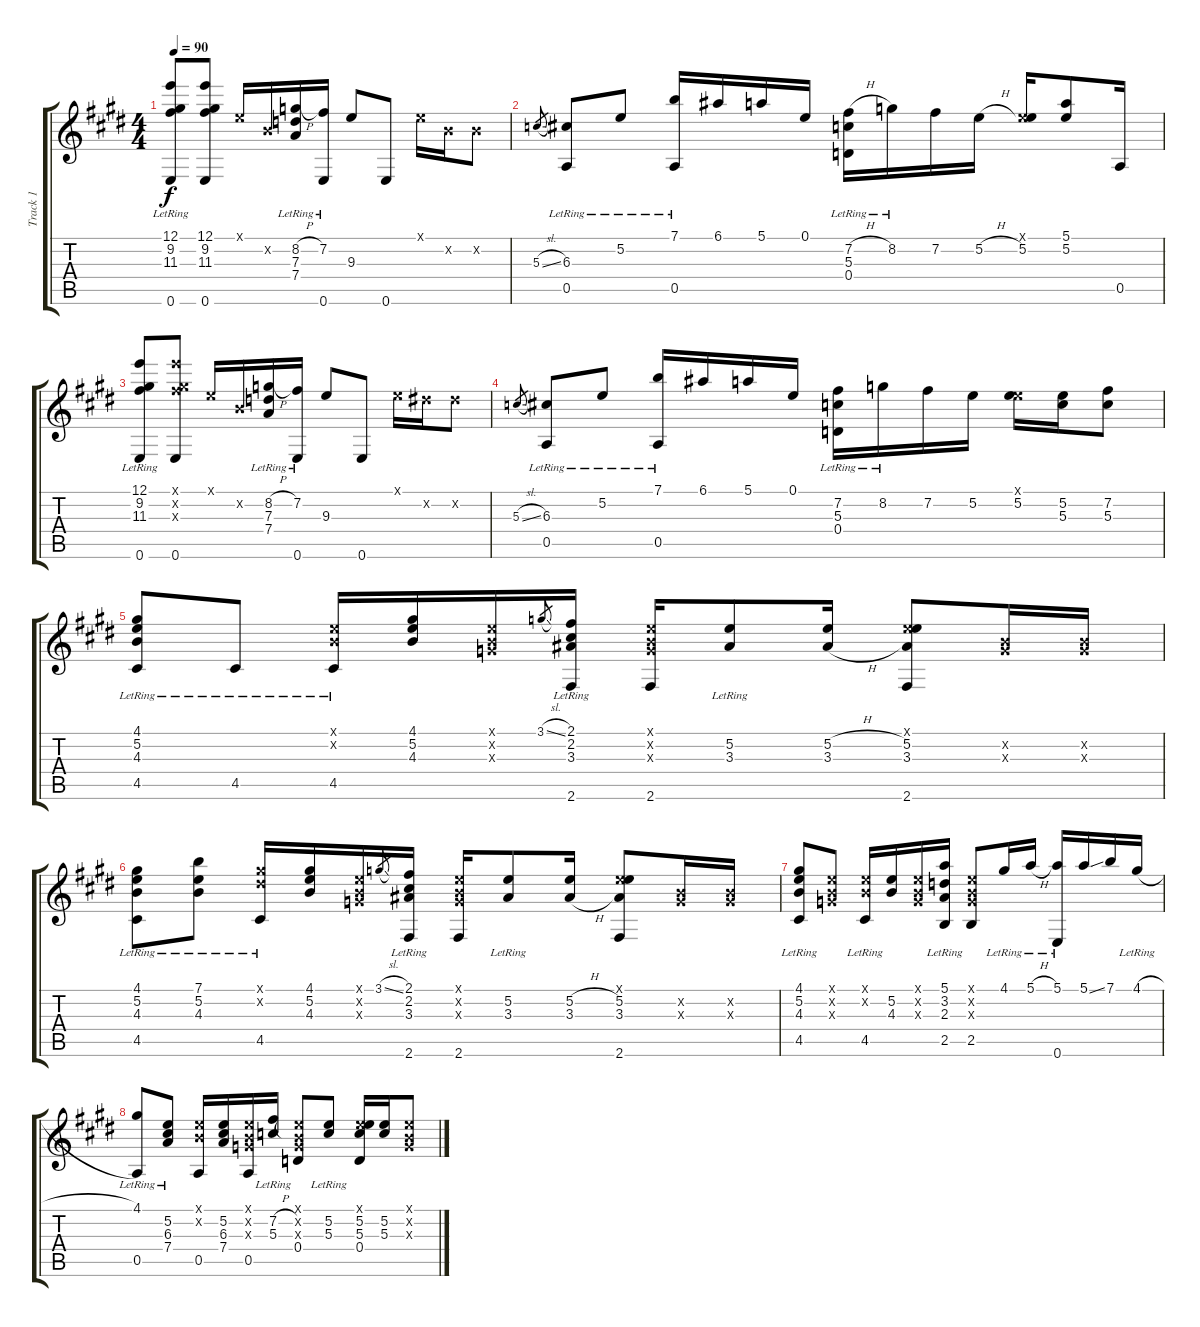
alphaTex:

\track ("Track 1" "Track 1") {instrument acousticguitarsteel}
\staff {score tabs}
\tuning (E4 B3 G3 D3 A2 E2) {hide}
\ts (4 4)
\tempo 90
\clef g2
\ks e
(12.1{lr} 9.2 11.3 0.6).8{dy f} (12.1 9.2 11.3 0.6).8 0.1{x}.16 0.2{x}.16 (8.2{h lr} 7.3 7.4).16 (7.2{lr} 0.6).16 9.3.8 0.6.8 0.1{x}.16 0.2{x}.16 0.2{x}.8 |
5.3{sl}.8{gr} (6.3{lr} 0.5).8 5.2{lr}.8 (7.1{lr} 0.5).16 6.1.16 5.1.16 0.1.16 (7.2{h lr} 5.3 0.4).16 8.2{lr}.16 7.2.16 5.2{h}.16 (0.1{x} 5.2).16 (5.1 5.2).8 0.5.16 |
(12.1{lr} 9.2 11.3 0.6).8 (12.1{x} 9.2{x} 11.3{x} 0.6).8 0.1{x}.16 0.2{x}.16 (8.2{h lr} 7.3 7.4).16 (7.2{lr} 0.6).16 9.3.8 0.6.8 0.1{x}.16 4.2{x}.16 4.2{x}.8 |
5.3{sl}.8{gr} (6.3{lr} 0.5).8 5.2{lr}.8 (7.1{lr} 0.5).16 6.1.16 5.1.16 0.1.16 (7.2{lr} 5.3 0.4).16 8.2{lr}.16 7.2.16 5.2.16 (0.1{x} 5.2).16 (5.2 5.3).16 (7.2 5.3).8 |
(4.1{lr} 5.2 4.3 4.5).8 4.5{lr}.8 (0.1{x} 0.2{x} 4.5{lr}).16 (4.1 5.2 4.3).16 (0.1{x} 0.2{x} 0.3{x}).16 3.1{sl}.8{gr} (2.1 2.2{lr} 3.3 2.6).16 (0.1{x} 0.2{x} 0.3{x} 2.6).16 (5.2 3.3{lr}).8 (5.2{h} 3.3{h}).16 (0.1{x} 5.2 3.3 2.6).8 (0.2{x} 0.3{x}).16 (0.2{x} 0.3{x}).16 |
(4.1{lr} 5.2 4.3 4.5).8 (7.1{lr} 5.2 4.3).8 (4.1{x} 4.2{x} 4.5{lr}).16 (4.1 5.2 4.3).16 (0.1{x} 0.2{x} 0.3{x}).16 3.1{sl}.8{gr} (2.1{lr} 2.2 3.3 2.6).16 (0.1{x} 0.2{x} 0.3{x} 2.6).16 (5.2{lr} 3.3).8 (5.2{h} 3.3{h}).16 (0.1{x} 5.2 3.3 2.6).8 (0.2{x} 0.3{x}).16 (0.2{x} 0.3{x}).16 |
(4.1{lr} 5.2 4.3 4.5).8 (0.1{x} 0.2{x} 0.3{x}).8 (0.1{x} 0.2{x} 4.5{lr}).16 (5.2 4.3).16 (0.1{x} 0.2{x} 0.3{x}).16 (5.1{lr} 3.2 2.3 2.5).16 (0.1{x} 0.2{x} 0.3{x} 2.5).8 4.1{lr}.16 5.1{h lr}.16 (5.1{lr} 0.6).16 5.1{ss}.16 7.1.16 4.1{h lr}.16 |
(4.1{lr} 0.5).8 (5.2{lr} 6.3 7.4).8 (0.1{x} 0.2{x} 0.5).16 (5.2 6.3 7.4).16 (0.1{x} 0.2{x} 0.3{x} 0.5).16 (7.2{h lr} 5.3).16 (0.1{x} 0.2{x} 0.3{x} 0.4).8 (5.2{lr} 5.3).8 (0.1{x} 5.2 5.3 0.4).16 (5.2 5.3).16 (0.1{x} 0.2{x} 0.3{x}).8
